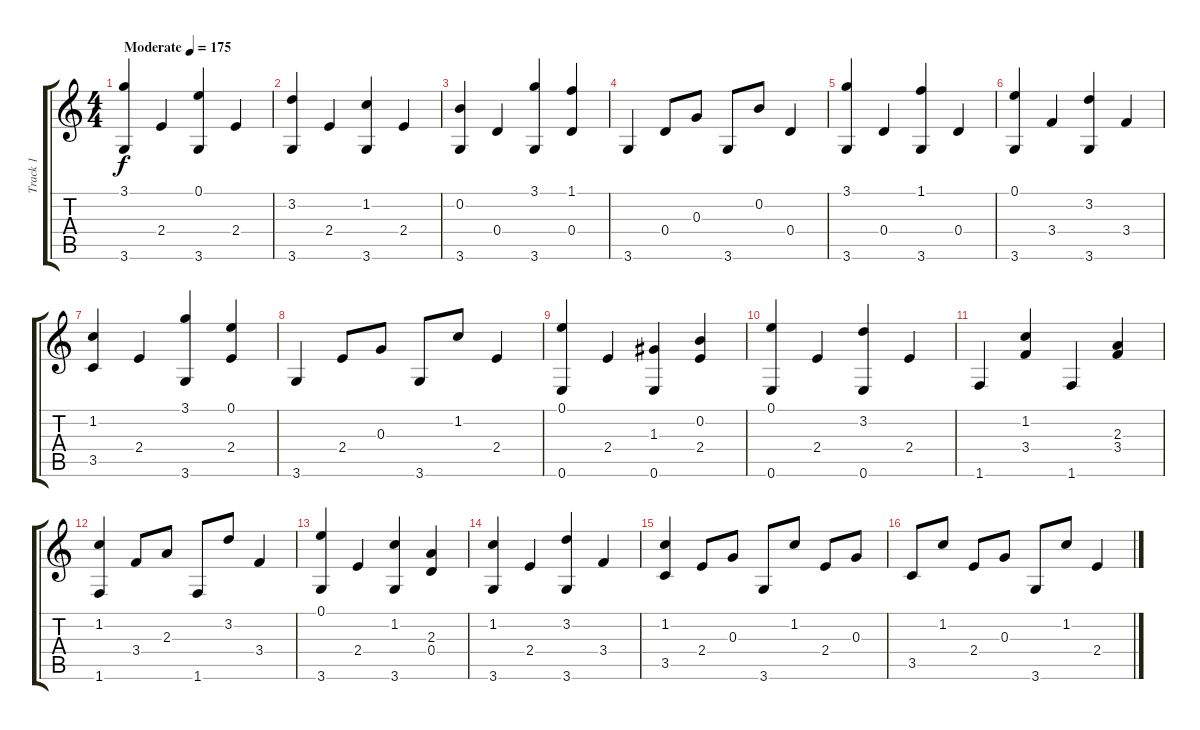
\track ("Track 1" "Track 1") {instrument acousticguitarsteel}
\staff {score tabs}
\tuning (E4 B3 G3 D3 A2 E2) {hide}
\ts (4 4)
\tempo (175 "Moderate")
\clef g2
\ks c
(3.1 3.6).4{dy f instrument acousticguitarsteel} 2.4.4 (0.1 3.6).4 2.4.4 |
(3.2 3.6).4 2.4.4 (1.2 3.6).4 2.4.4 |
(0.2 3.6).4 0.4.4 (3.1 3.6).4 (1.1 0.4).4 |
3.6.4 0.4.8 0.3.8 3.6.8 0.2.8 0.4.4 |
(3.1 3.6).4 0.4.4 (1.1 3.6).4 0.4.4 |
(0.1 3.6).4 3.4.4 (3.2 3.6).4 3.4.4 |
(1.2 3.5).4 2.4.4 (3.1 3.6).4 (0.1 2.4).4 |
3.6.4 2.4.8 0.3.8 3.6.8 1.2.8 2.4.4 |
(0.1 0.6).4 2.4.4 (1.3 0.6).4 (0.2 2.4).4 |
(0.1 0.6).4 2.4.4 (3.2 0.6).4 2.4.4 |
1.6.4 (1.2 3.4).4 1.6.4 (2.3 3.4).4 |
(1.2 1.6).4 3.4.8 2.3.8 1.6.8 3.2.8 3.4.4 |
(0.1 3.6).4 2.4.4 (1.2 3.6).4 (2.3 0.4).4 |
(1.2 3.6).4 2.4.4 (3.2 3.6).4 3.4.4 |
(1.2 3.5).4 2.4.8 0.3.8 3.6.8 1.2.8 2.4.8 0.3.8 |
3.5.8 1.2.8 2.4.8 0.3.8 3.6.8 1.2.8 2.4.4
